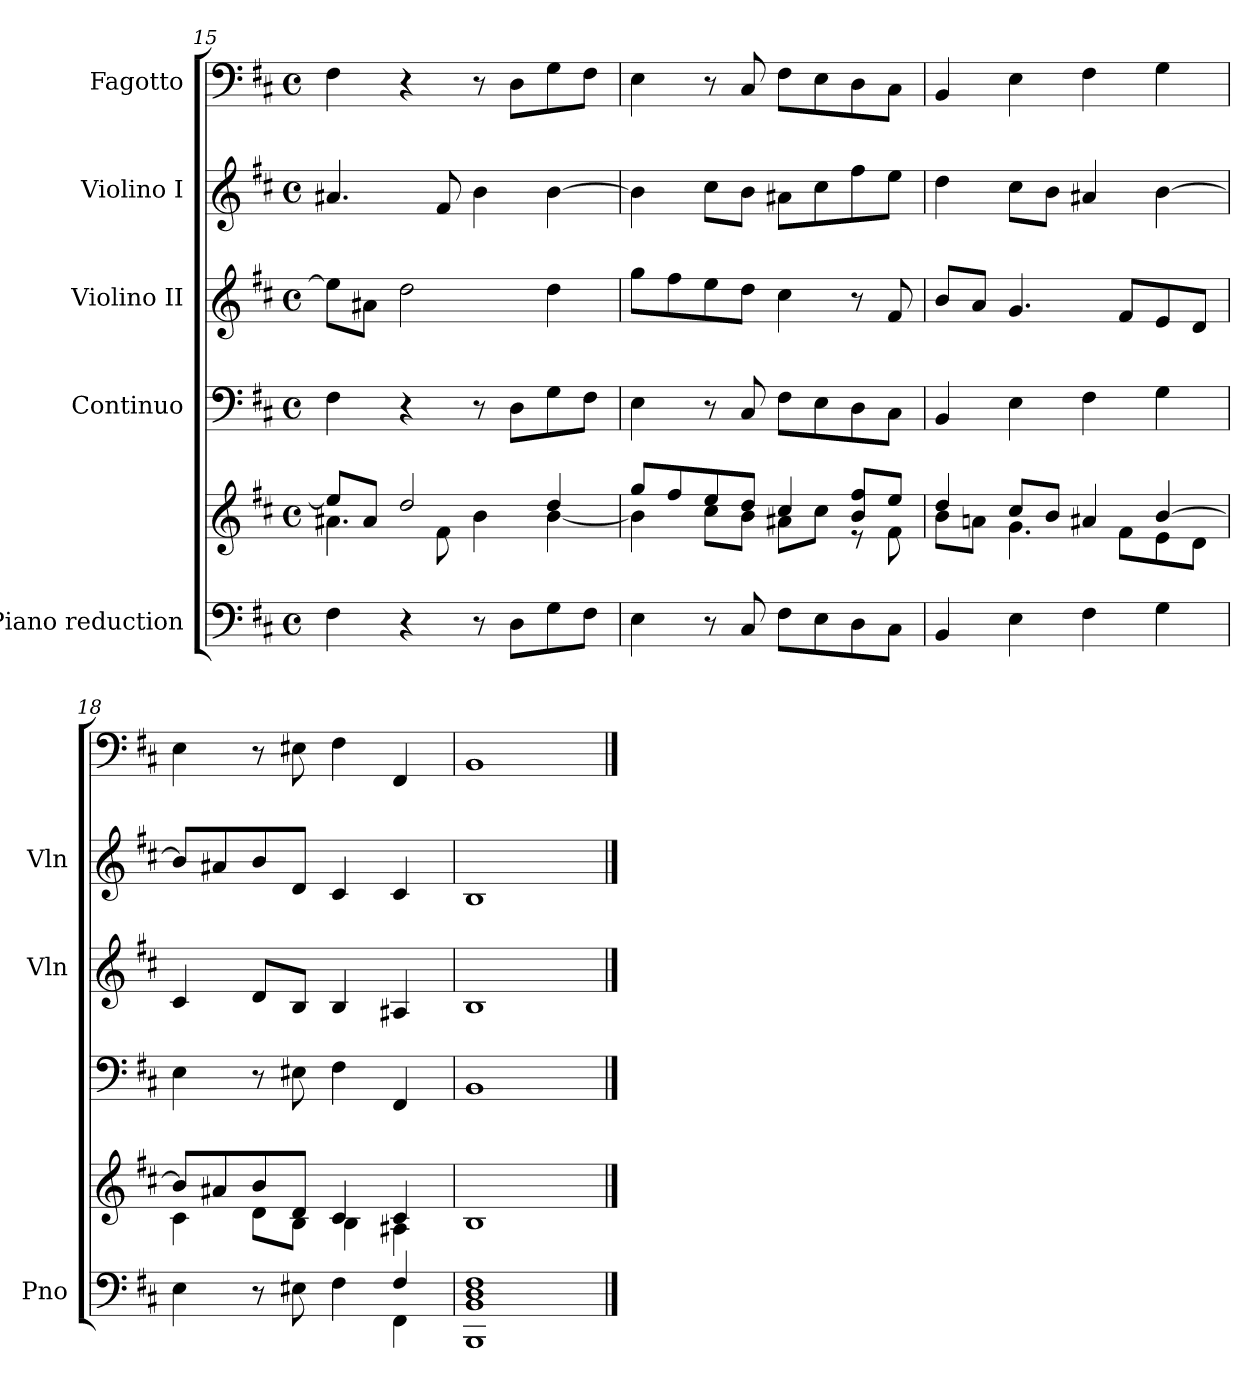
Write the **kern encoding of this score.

**kern	**kern	**kern	**kern	**kern	**kern
*part5	*part5	*part4	*part3	*part2	*part1
*staff6	*staff5	*staff4	*staff3	*staff2	*staff1
*I"Piano reduction	*	*I"Continuo	*I"Violino II	*I"Violino I	*I"Fagotto
*I'Pno	*	*	*I'Vln	*I'Vln	*
!!LO:LB:g=z
*clefF4	*clefG2	*clefF4	*clefG2	*clefG2	*clefF4
*k[f#c#]	*k[f#c#]	*k[f#c#]	*k[f#c#]	*k[f#c#]	*k[f#c#]
*M4/4	*M4/4	*M4/4	*M4/4	*M4/4	*M4/4
*met(c)	*met(c)	*met(c)	*met(c)	*met(c)	*met(c)
=15	=15	=15	=15	=15	=15
*	*^	*	*	*	*
4F#\	8ee/L]	4.a#X\	4F#\	8ee\L]	4.a#X/	4F#\
.	8a#/J	.	.	8a#X\J	.	.
4r	2dd/	.	4r	2dd\	.	4r
.	.	8f#\	.	.	8f#/	.
8r	.	4b\	8r	.	4b\	8r
8D\L	.	.	8D\L	.	.	8D\L
8G\	4dd/	[4b\	8G\	4dd\	[4b\	8G\
8F#\J	.	.	8F#\J	.	.	8F#\J
=16	=16	=16	=16	=16	=16	=16
4E\	8gg/L	4b\]	4E\	8gg\L	4b\]	4E\
.	8ff#/	.	.	8ff#\	.	.
8r	8ee/	8cc#\L	8r	8ee\	8cc#\L	8r
8C#/	8dd/J	8b\J	8C#/	8dd\J	8b\J	8C#/
8F#\L	4cc#/	8a#X\L	8F#\L	4cc#\	8a#X\L	8F#\L
8E\	.	8cc#\J	8E\	.	8cc#\	8E\
8D\	8b!/ 8ff#/L	8r	8D\	8r	8ff#\	8D\
8C#\J	8ee/J	8f#\	8C#\J	8f#/	8ee\J	8C#\J
=17	=17	=17	=17	=17	=17	=17
4BB/	4dd/	8b\L	4BB/	8b/L	4dd\	4BB/
.	.	8an\J	.	8a/J	.	.
4E\	8cc#/L	4.g\	4E\	4.g/	8cc#\L	4E\
.	8b/J	.	.	.	8b\J	.
4F#\	4a#X/	.	4F#\	.	4a#X/	4F#\
.	.	8f#\L	.	8f#/L	.	.
4G\	[4b/	8e\	4G\	8e/	[4b\	4G\
.	.	8d\J	.	8d/J	.	.
=18	=18	=18	=18	=18	=18	=18
*^	*	*	*	*	*	*
4ryy	4E\	8b/L]	4c#\	4E\	4c#/	8b/L]	4E\
.	.	8a#X/	.	.	.	8a#X/	.
8r	8ryy	8b/	8d\L	8r	8d/L	8b/	8r
8ryy	8E#X\	8d/J	8B\J	8E#X\	8B/J	8d/J	8E#X\
4ryy	4F#\	4c#/	4B\	4F#\	4B/	4c#/	4F#\
4F#!/	4FF#\	4c#/	4A#X\	4FF#/	4A#X/	4c#/	4FF#/
*	*	*v	*v	*	*	*	*
=19	=19	=19	=19	=19	=19	=19
1D! 1F#!	1BBB 1BB	1B	1BB	1B	1B	1BB
*v	*v	*	*	*	*	*
==	==	==	==	==	==
*-	*-	*-	*-	*-	*-
